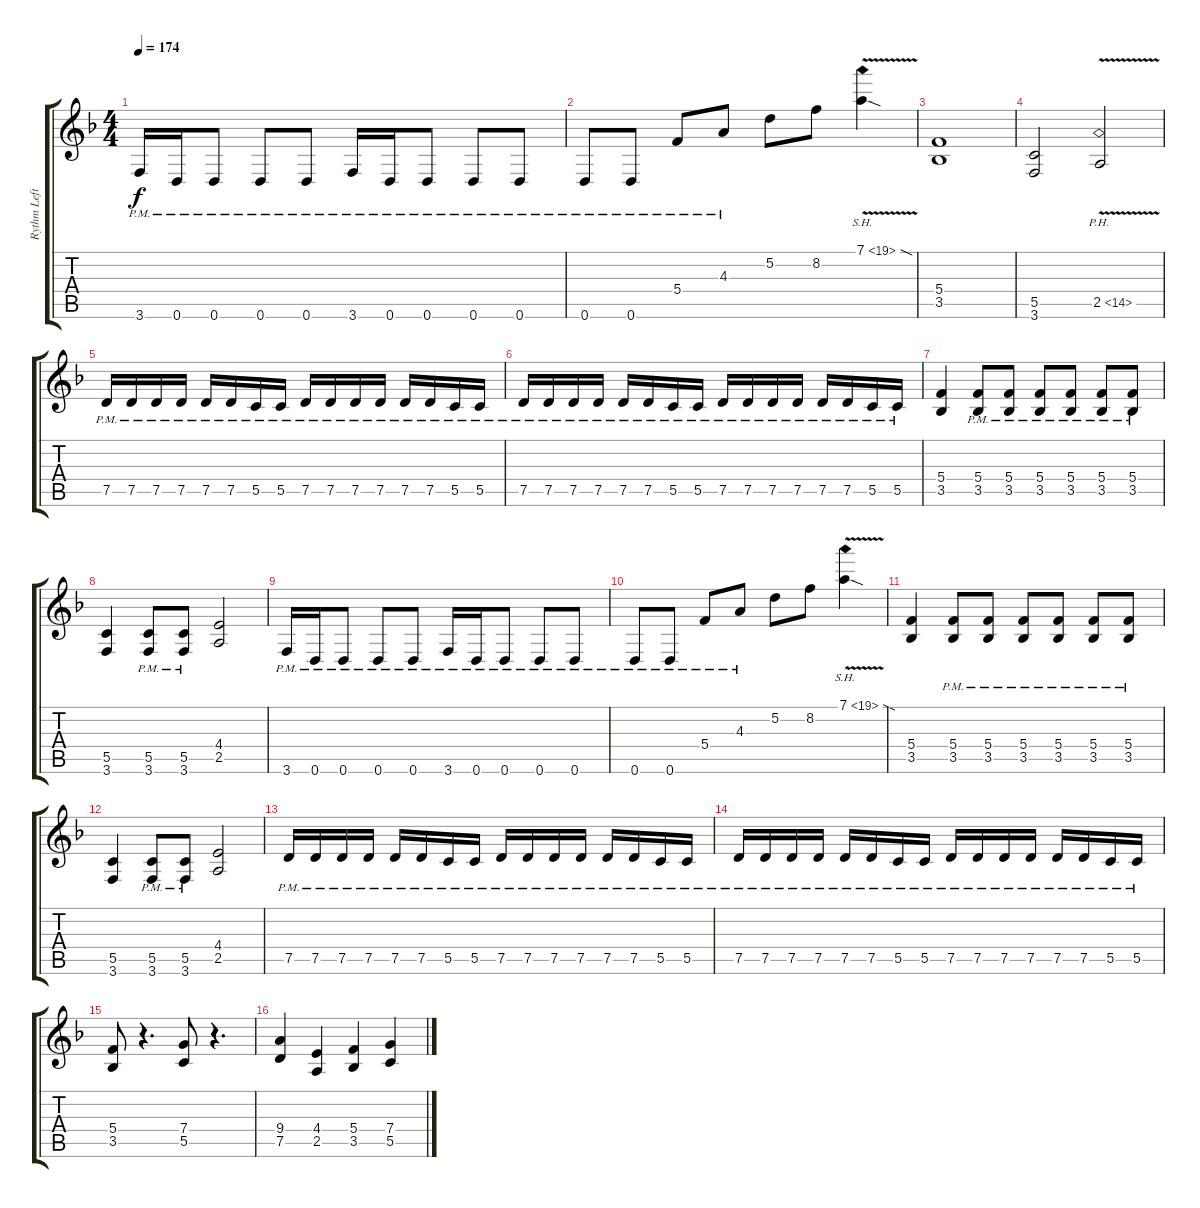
\track ("Rythm Left Channel" "Rythm Left") {instrument distortionguitar}
\staff {score tabs}
\tuning (D4 A3 F3 C3 G2 D2) {hide}
\ts (4 4)
\tempo 174
\clef g2
\ks dminor
3.6{pm}.16{dy f} 0.6{pm}.16 0.6{pm}.8 0.6{pm}.8 0.6{pm}.8 3.6{pm}.16 0.6{pm}.16 0.6{pm}.8 0.6{pm}.8 0.6{pm}.8 |
0.6{pm}.8 0.6{pm}.8 5.4{pm}.8 4.3{pm}.8 5.2.8 8.2.8 7.1{sh 12 v sod}.4 |
(5.4 3.5).1 |
(5.5 3.6).2 2.5{ph 12 v}.2 |
7.5{pm}.16 7.5{pm}.16 7.5{pm}.16 7.5{pm}.16 7.5{pm}.16 7.5{pm}.16 5.5{pm}.16 5.5{pm}.16 7.5{pm}.16 7.5{pm}.16 7.5{pm}.16 7.5{pm}.16 7.5{pm}.16 7.5{pm}.16 5.5{pm}.16 5.5{pm}.16 |
7.5{pm}.16 7.5{pm}.16 7.5{pm}.16 7.5{pm}.16 7.5{pm}.16 7.5{pm}.16 5.5{pm}.16 5.5{pm}.16 7.5{pm}.16 7.5{pm}.16 7.5{pm}.16 7.5{pm}.16 7.5{pm}.16 7.5{pm}.16 5.5{pm}.16 5.5{pm}.16 |
(5.4 3.5).4 (5.4{pm} 3.5{pm}).8 (5.4{pm} 3.5{pm}).8 (5.4{pm} 3.5{pm}).8 (5.4{pm} 3.5{pm}).8 (5.4{pm} 3.5{pm}).8 (5.4{pm} 3.5{pm}).8 |
(5.5 3.6).4 (5.5{pm} 3.6{pm}).8 (5.5{pm} 3.6{pm}).8 (4.4 2.5).2 |
3.6{pm}.16 0.6{pm}.16 0.6{pm}.8 0.6{pm}.8 0.6{pm}.8 3.6{pm}.16 0.6{pm}.16 0.6{pm}.8 0.6{pm}.8 0.6{pm}.8 |
0.6{pm}.8 0.6{pm}.8 5.4{pm}.8 4.3{pm}.8 5.2.8 8.2.8 7.1{sh 12 v sod}.4 |
(5.4 3.5).4 (5.4{pm} 3.5{pm}).8 (5.4{pm} 3.5{pm}).8 (5.4{pm} 3.5{pm}).8 (5.4{pm} 3.5{pm}).8 (5.4{pm} 3.5{pm}).8 (5.4{pm} 3.5{pm}).8 |
(5.5 3.6).4 (5.5{pm} 3.6{pm}).8 (5.5{pm} 3.6{pm}).8 (4.4 2.5).2 |
7.5{pm}.16 7.5{pm}.16 7.5{pm}.16 7.5{pm}.16 7.5{pm}.16 7.5{pm}.16 5.5{pm}.16 5.5{pm}.16 7.5{pm}.16 7.5{pm}.16 7.5{pm}.16 7.5{pm}.16 7.5{pm}.16 7.5{pm}.16 5.5{pm}.16 5.5{pm}.16 |
7.5{pm}.16 7.5{pm}.16 7.5{pm}.16 7.5{pm}.16 7.5{pm}.16 7.5{pm}.16 5.5{pm}.16 5.5{pm}.16 7.5{pm}.16 7.5{pm}.16 7.5{pm}.16 7.5{pm}.16 7.5{pm}.16 7.5{pm}.16 5.5{pm}.16 5.5{pm}.16 |
(5.4 3.5).8 r.4{d} (7.4 5.5).8 r.4{d} |
(9.4 7.5).4 (4.4 2.5).4 (5.4 3.5).4 (7.4 5.5).4
